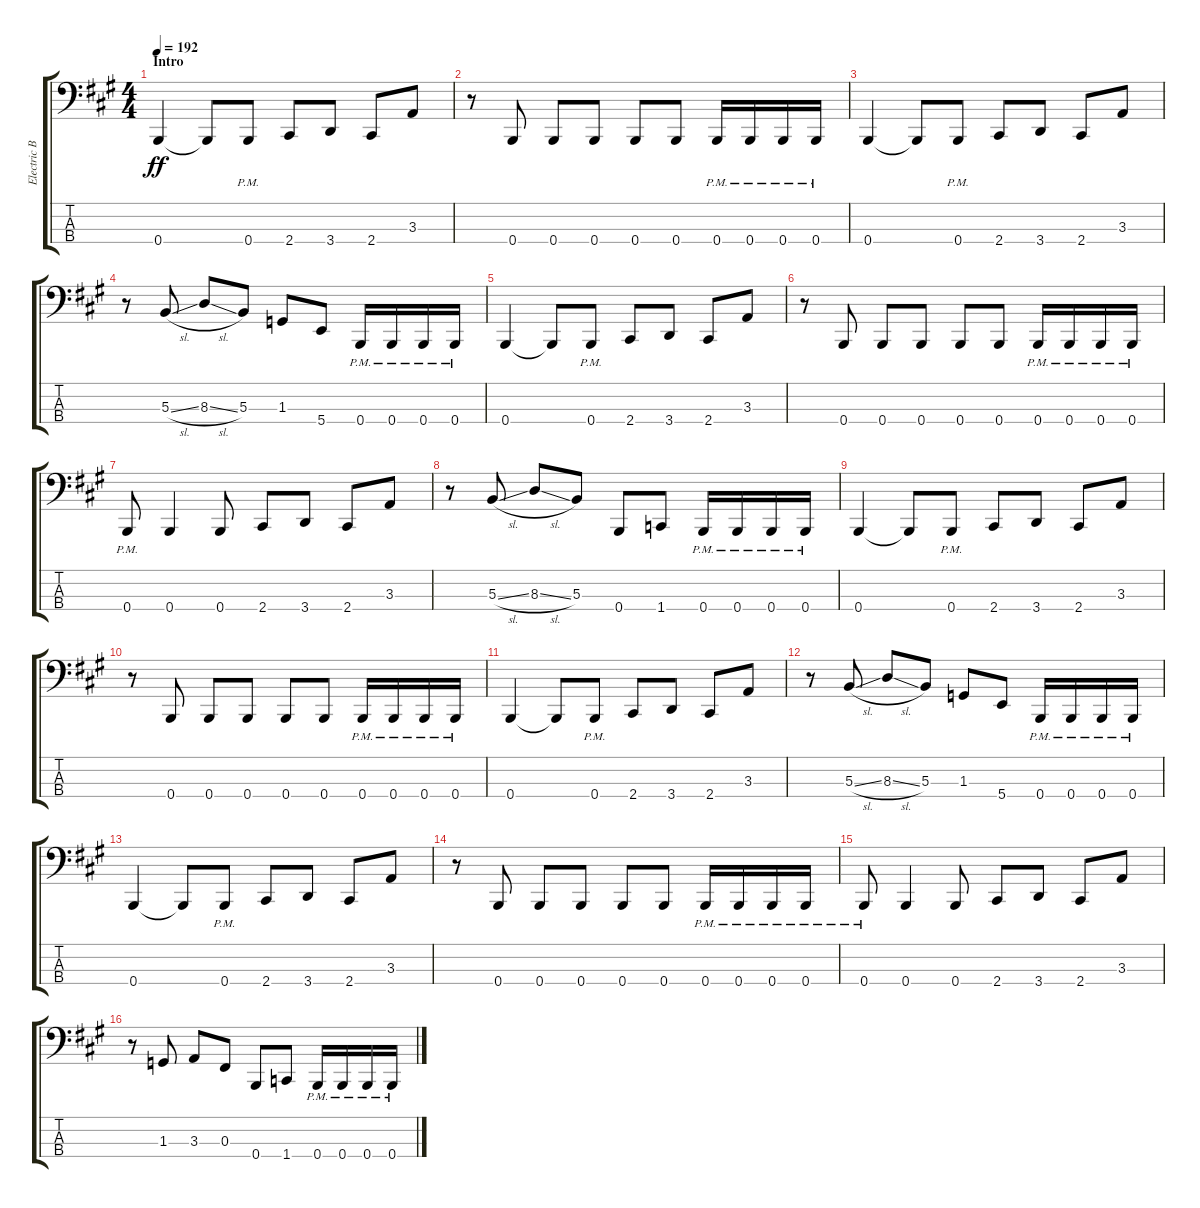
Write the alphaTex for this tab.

\track ("Electric Bass" "Electric B") {instrument electricbassfinger}
\staff {score tabs}
\tuning (E2 B1 Gb1 B0) {hide}
\ts (4 4)
\section ("" "Intro")
\tempo 192
\clef f4
\ks a
0.4.4{dy ff instrument electricbassfinger} 0.4{t}.8 0.4{pm}.8 2.4.8 3.4.8 2.4.8 3.3.8 |
r.8 0.4.8 0.4.8 0.4.8 0.4.8 0.4.8 0.4{pm}.16 0.4{pm}.16 0.4{pm}.16 0.4{pm}.16 |
0.4.4 0.4{t}.8 0.4{pm}.8 2.4.8 3.4.8 2.4.8 3.3.8 |
r.8 5.3{sl}.8 8.3{sl}.8 5.3.8 1.3.8 5.4.8 0.4{pm}.16 0.4{pm}.16 0.4{pm}.16 0.4{pm}.16 |
0.4.4 0.4{t}.8 0.4{pm}.8 2.4.8 3.4.8 2.4.8 3.3.8 |
r.8 0.4.8 0.4.8 0.4.8 0.4.8 0.4.8 0.4{pm}.16 0.4{pm}.16 0.4{pm}.16 0.4{pm}.16 |
0.4{pm}.8 0.4.4 0.4.8 2.4.8 3.4.8 2.4.8 3.3.8 |
r.8 5.3{sl}.8 8.3{sl}.8 5.3.8 0.4.8 1.4.8 0.4{pm}.16 0.4{pm}.16 0.4{pm}.16 0.4{pm}.16 |
0.4.4 0.4{t}.8 0.4{pm}.8 2.4.8 3.4.8 2.4.8 3.3.8 |
r.8 0.4.8 0.4.8 0.4.8 0.4.8 0.4.8 0.4{pm}.16 0.4{pm}.16 0.4{pm}.16 0.4{pm}.16 |
0.4.4 0.4{t}.8 0.4{pm}.8 2.4.8 3.4.8 2.4.8 3.3.8 |
r.8 5.3{sl}.8 8.3{sl}.8 5.3.8 1.3.8 5.4.8 0.4{pm}.16 0.4{pm}.16 0.4{pm}.16 0.4{pm}.16 |
0.4.4 0.4{t}.8 0.4{pm}.8 2.4.8 3.4.8 2.4.8 3.3.8 |
r.8 0.4.8 0.4.8 0.4.8 0.4.8 0.4.8 0.4{pm}.16 0.4{pm}.16 0.4{pm}.16 0.4{pm}.16 |
0.4{pm}.8 0.4.4 0.4.8 2.4.8 3.4.8 2.4.8 3.3.8 |
r.8 1.3.8 3.3.8 0.3.8 0.4.8 1.4.8 0.4{pm}.16 0.4{pm}.16 0.4{pm}.16 0.4{pm}.16
